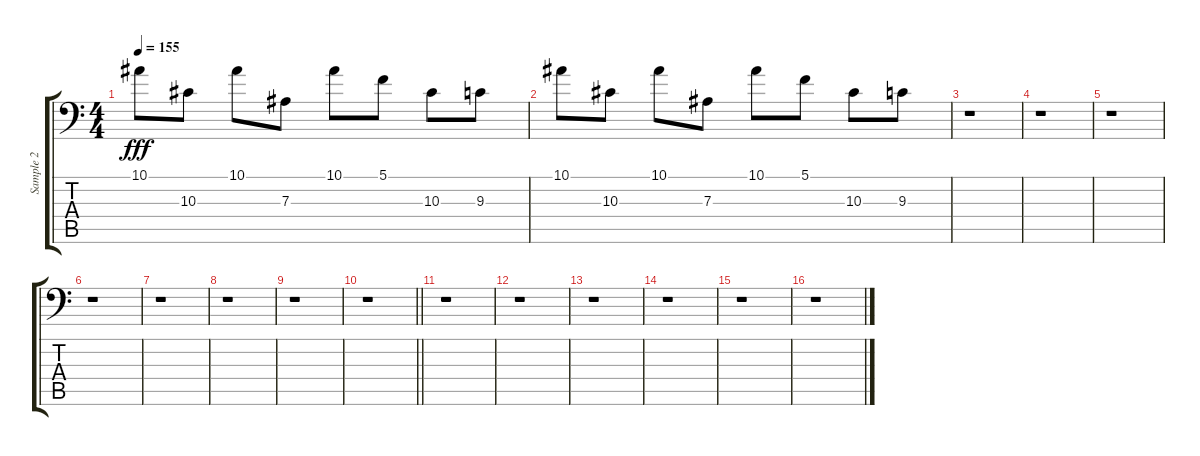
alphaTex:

\track ("Sample 2" "Sample 2") {instrument stringensemble2}
\staff {score tabs}
\tuning (C4 G3 Eb3 Bb2 F2 Bb1) {hide}
\ts (4 4)
\tempo 155
\clef f4
\ks c
10.1.8{dy fff} 10.3.8 10.1.8 7.3.8 10.1.8 5.1.8 10.3.8 9.3.8 |
10.1.8 10.3.8 10.1.8 7.3.8 10.1.8 5.1.8 10.3.8 9.3.8 |
r.1 |
r.1 |
r.1 |
r.1 |
r.1 |
r.1 |
r.1 |
\barLineRight lightlight
r.1 |
\section ("" "")
r.1 |
r.1 |
r.1 |
r.1 |
r.1 |
r.1
